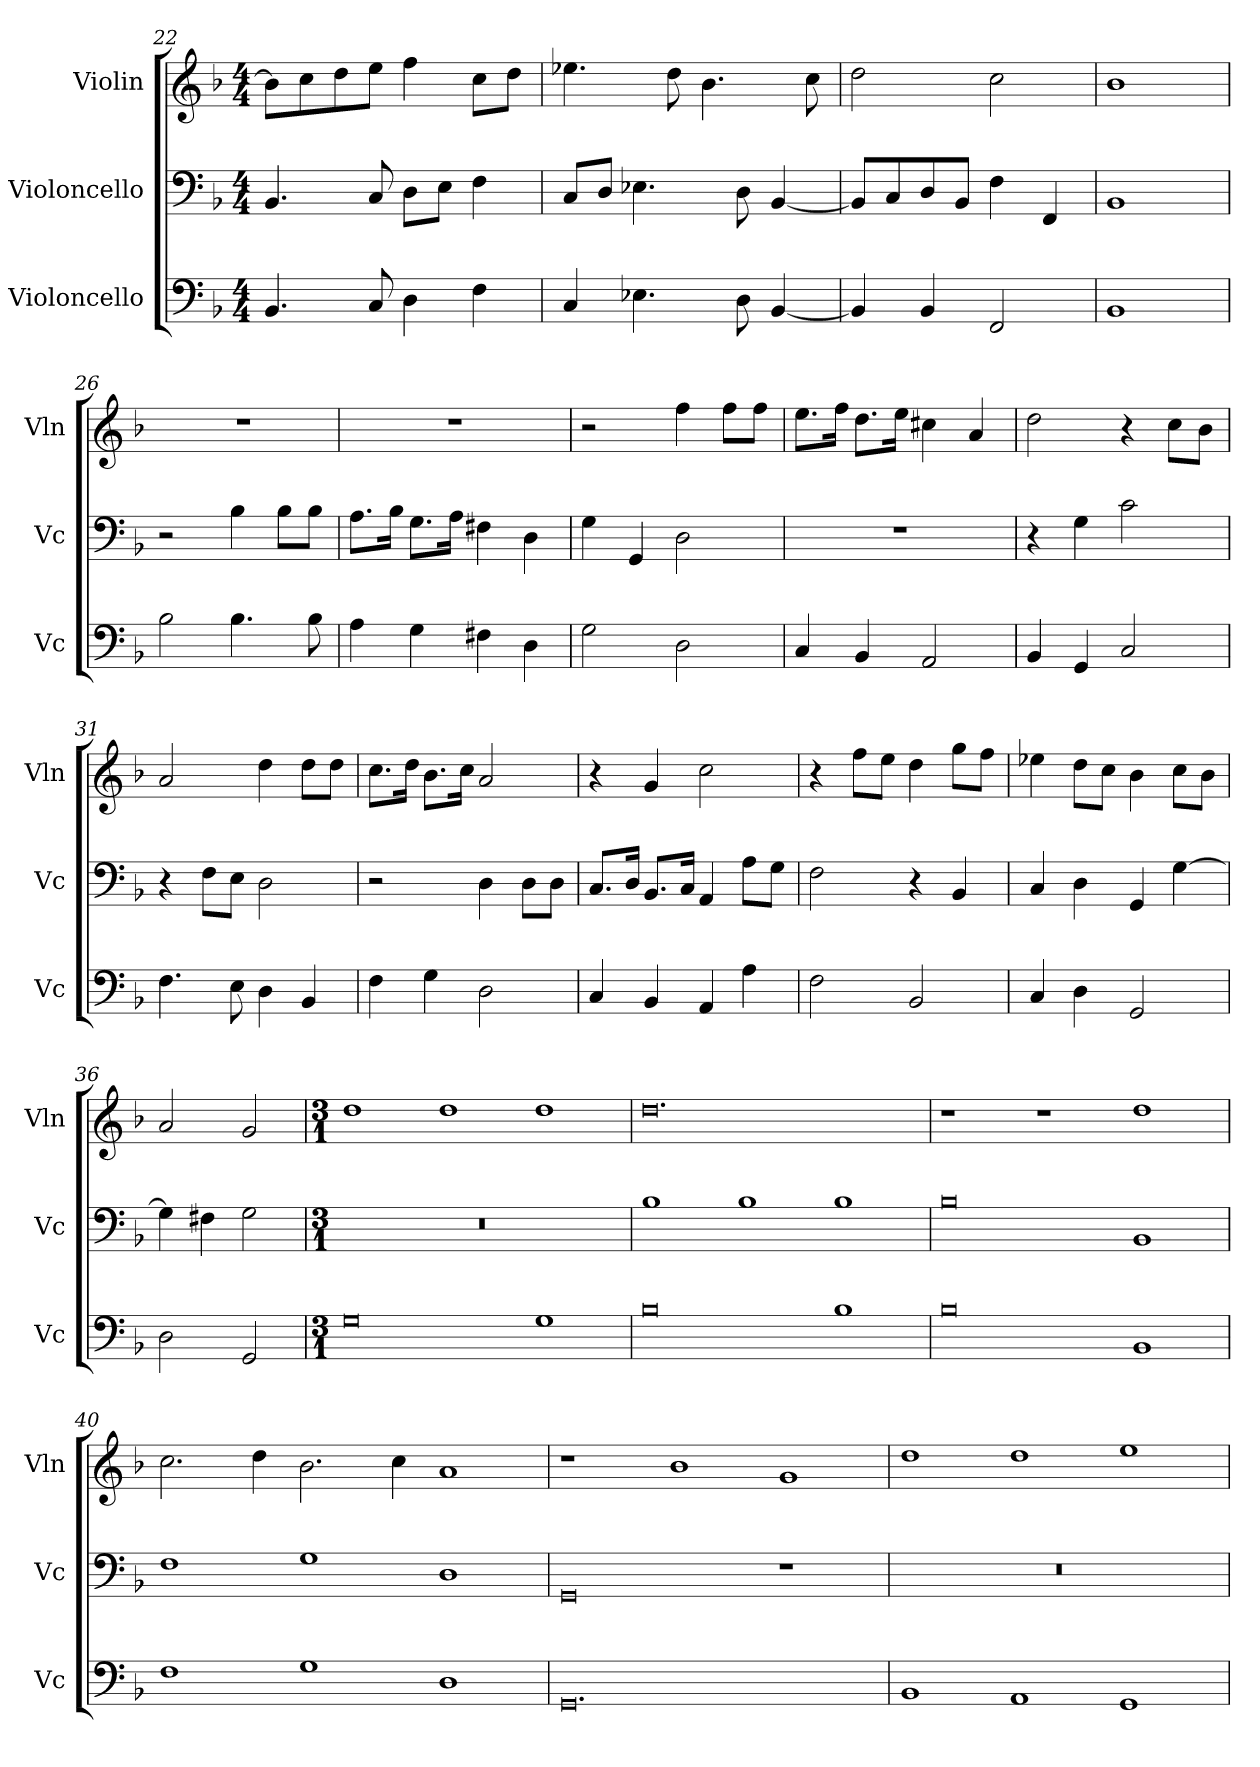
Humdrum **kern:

**kern	**kern	**kern
*part3	*part2	*part1
*staff3	*staff2	*staff1
*I"Violoncello	*I"Violoncello	*I"Violin
*I'Vc	*I'Vc	*I'Vln
*clefF4	*clefF4	*clefG2
*k[b-]	*k[b-]	*k[b-]
*M4/4	*M4/4	*M4/4
=22	=22	=22
4.BB-/	4.BB-/	8b-\L]
.	.	8cc\
.	.	8dd\
8C/	8C/	8ee\J
4D\	8D\L	4ff\
.	8E\J	.
4F\	4F\	8cc\L
.	.	8dd\J
=23	=23	=23
4C/	8C/L	4.ee-X\
.	8D/J	.
4.E-X\	4.E-X\	.
.	.	8dd\
.	.	4.b-\
8D\	8D\	.
[4BB-/	[4BB-/	.
.	.	8cc\
=24	=24	=24
4BB-/]	8BB-/L]	2dd\
.	8C/	.
4BB-/	8D/	.
.	8BB-/J	.
2FF/	4F\	2cc\
.	4FF/	.
=25	=25	=25
1BB-	1BB-	1b-
=26	=26	=26
2B-\	2r	1r
4.B-\	4B-\	.
.	8B-\L	.
8B-\	8B-\J	.
=27	=27	=27
4A\	8.A\L	1r
.	16B-\Jk	.
4G\	8.G\L	.
.	16A\Jk	.
4F#X\	4F#X\	.
4D\	4D\	.
=28	=28	=28
2G\	4G\	2r
.	4GG/	.
2D\	2D\	4ff\
.	.	8ff\L
.	.	8ff\J
=29	=29	=29
4C/	1r	8.ee\L
.	.	16ff\Jk
4BB-/	.	8.dd\L
.	.	16ee\Jk
2AA/	.	4cc#X\
.	.	4a/
=30	=30	=30
4BB-/	4r	2dd\
4GG/	4G\	.
2C/	2c\	4r
.	.	8cc\L
.	.	8b-\J
=31	=31	=31
4.F\	4r	2a/
.	8F\L	.
8E\	8E\J	.
4D\	2D\	4dd\
4BB-/	.	8dd\L
.	.	8dd\J
=32	=32	=32
4F\	2r	8.cc\L
.	.	16dd\Jk
4G\	.	8.b-\L
.	.	16cc\Jk
2D\	4D\	2a/
.	8D\L	.
.	8D\J	.
=33	=33	=33
4C/	8.C/L	4r
.	16D/Jk	.
4BB-/	8.BB-/L	4g/
.	16C/Jk	.
4AA/	4AA/	2cc\
4A\	8A\L	.
.	8G\J	.
=34	=34	=34
2F\	2F\	4r
.	.	8ff\L
.	.	8ee\J
2BB-/	4r	4dd\
.	4BB-/	8gg\L
.	.	8ff\J
=35	=35	=35
4C/	4C/	4ee-X\
4D\	4D\	8dd\L
.	.	8cc\J
2GG/	4GG/	4b-\
.	[4G\	8cc\L
.	.	8b-\J
=36	=36	=36
2D\	4G\]	2a/
.	4F#X\	.
2GG/	2G\	2g/
=37	=37	=37
*M3/1	*M3/1	*M3/1
0G	0.r	1dd
.	.	1dd
1G	.	1dd
=38	=38	=38
0B-	1B-	0.dd
.	1B-	.
1B-	1B-	.
=39	=39	=39
0B-	0B-	1r
.	.	1r
1BB-	1BB-	1dd
=40	=40	=40
1F	1F	2.cc\
.	.	4dd\
1G	1G	2.b-\
.	.	4cc\
1D	1D	1a
=41	=41	=41
0.GG	0GG	1r
.	.	1b-
.	1r	1g
=42	=42	=42
1BB-	0.r	1dd
1AA	.	1dd
1GG	.	1ee
=	=	=
*-	*-	*-
